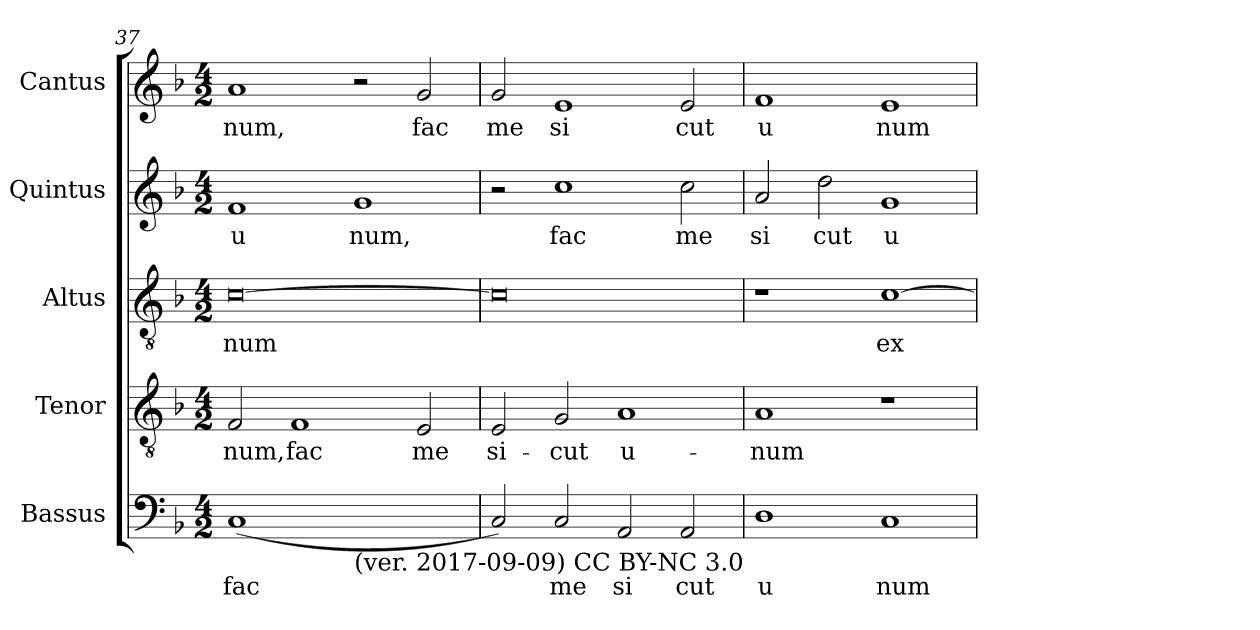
**kern	**text	**kern	**text	**kern	**text	**kern	**text	**kern	**text
*part5	*part5	*part4	*part4	*part3	*part3	*part2	*part2	*part1	*part1
*staff5	*staff5	*staff4	*staff4	*staff3	*staff3	*staff2	*staff2	*staff1	*staff1
*I"Bassus	*	*I"Tenor	*	*I"Altus	*	*I"Quintus	*	*I"Cantus	*
*clefF4	*	*clefGv2	*	*clefGv2	*	*clefG2	*	*clefG2	*
*ITrd-3c-5	*	*ITrd-3c-5	*	*ITrd-3c-5	*	*ITrd-3c-5	*	*	*
*k[b-e-]	*	*k[b-e-]	*	*k[b-e-]	*	*k[b-e-]	*	*k[b-]	*
*B-:	*	*B-:	*	*B-:	*	*B-:	*	*F:	*
*M4/2	*	*M4/2	*	*M4/2	*	*M4/2	*	*M4/2	*
=37	=37	=37	=37	=37	=37	=37	=37	=37	=37
!	!LO:LY:b:cj	!	!LO:LY:b:cj	!	!LO:LY:b:cj	!	!LO:LY:b:cj	!	!LO:LY:b:cj
(<1F	fac	2B-/	-num,	[>0f	num	1b-	u	1a	num,
!	!	!	!LO:LY:b:cj	!	!	!	!	!	!
.	.	1B-	fac	.	.	.	.	.	.
!LO:TX:b:t=(ver. 2017-09-09) CC BY-NC 3.0	!	!	!	!	!	!	!	!	!
!	!	!	!	!	!	!	!LO:LY:b:cj	!	!
1ryy	.	.	.	.	.	1cc	num,	2r	.
!	!	!	!LO:LY:b:cj	!	!	!	!	!	!LO:LY:b:cj
.	.	2A/	me	.	.	.	.	2g/	fac
=38	=38	=38	=38	=38	=38	=38	=38	=38	=38
!	!LO:LY:b:cj	!	!LO:LY:b:cj	!	!LO:LY:b:cj	!	!	!	!LO:LY:b:cj
2F/)	.	2A/	si-	0f]	.	2r	.	2g/	me
!	!LO:LY:b:cj	!	!LO:LY:b:cj	!	!	!	!LO:LY:b:cj	!	!LO:LY:b:cj
2F/	me	2c/	-cut	.	.	1ff	fac	1e	si
!	!LO:LY:b:cj	!	!LO:LY:b:cj	!	!	!	!	!	!
2D/	si	1d	u-	.	.	.	.	.	.
!	!LO:LY:b:cj	!	!	!	!	!	!LO:LY:b:cj	!	!LO:LY:b:cj
2D/	cut	.	.	.	.	2ff\	me	2e/	cut
!!LO:PB:g=z
=39	=39	=39	=39	=39	=39	=39	=39	=39	=39
!	!LO:LY:b:cj	!	!LO:LY:b:cj	!	!	!	!LO:LY:b:cj	!	!LO:LY:b:cj
1G	u	1d	-num	1r	.	2dd/	si	1f	u
!	!	!	!	!	!	!	!LO:LY:b:cj	!	!
.	.	.	.	.	.	2gg\	cut	.	.
!	!LO:LY:b:cj	!	!	!	!LO:LY:b:cj	!	!LO:LY:b:cj	!	!LO:LY:b:cj
1F	num	1r	.	[>1f	ex	1cc	u	1e	num
=	=	=	=	=	=	=	=	=	=
*-	*-	*-	*-	*-	*-	*-	*-	*-	*-
